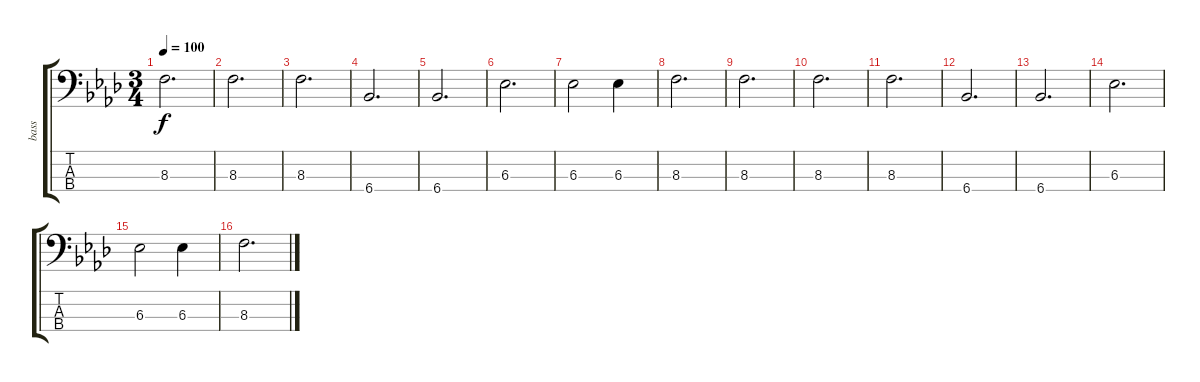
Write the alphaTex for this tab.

\track ("bass" "bass") {instrument electricbassfinger}
\staff {score tabs}
\tuning (G2 D2 A1 E1) {hide}
\ts (3 4)
\tempo 100
\clef f4
\ks fminor
8.3.2{d dy f} |
8.3.2{d} |
8.3.2{d} |
6.4.2{d} |
6.4.2{d} |
6.3.2{d} |
6.3.2 6.3.4 |
8.3.2{d} |
8.3.2{d} |
8.3.2{d} |
8.3.2{d} |
6.4.2{d} |
6.4.2{d} |
6.3.2{d} |
6.3.2 6.3.4 |
8.3.2{d}
